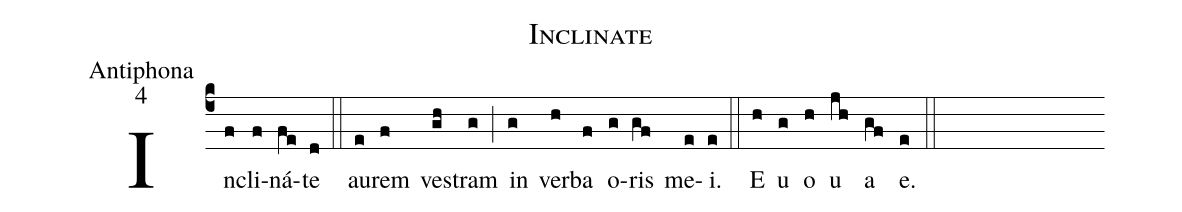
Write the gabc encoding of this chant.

name:Inclinate;
office-part:Antiphona;
mode:4;
%%
(c4)In(f)cli(f)ná(fe)te(d) (::) au(e)rem(f) ves(gh)tram(g) (;) in(g) ver(h)ba(f) o(g)ris(gf) me(e)i.(e) (::) E(h) u(g) o(h) u(jh) a(gf) e.(e) (::)
